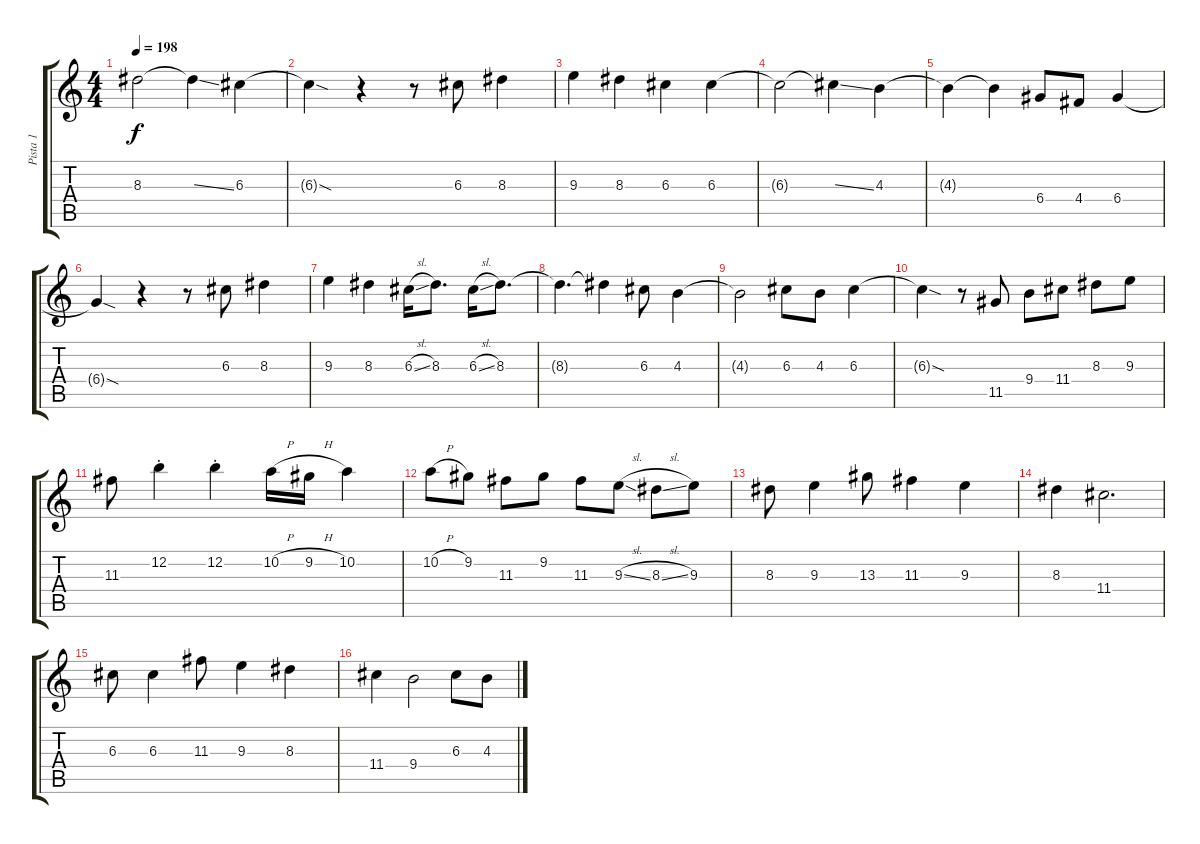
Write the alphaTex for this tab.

\track ("Pista 1" "Pista 1") {instrument distortionguitar}
\staff {score tabs}
\tuning (E4 B3 G3 D3 A2 E2) {hide}
\ts (4 4)
\tempo 198
\clef g2
\ks c
8.3{t}.2{dy f} 8.3{ss t}.4 6.3.4 |
6.3{sod t}.4 r.4 r.8 6.3.8 8.3.4 |
9.3.4 8.3.4 6.3.4 6.3.4 |
6.3{t}.2 6.3{ss t}.4 4.3.4 |
4.3{t}.4 4.3{t}.4 6.4.8 4.4.8 6.4.4 |
6.4{sod t}.4 r.4 r.8 6.3.8 8.3.4 |
9.3.4 8.3.4 6.3{sl}.16 8.3.8{d} 6.3{sl}.16 8.3.8{d} |
8.3{t}.4{d} 8.3{t}.4 6.3.8 4.3.4 |
4.3{t}.2 6.3.8 4.3.8 6.3.4 |
6.3{sod t}.4 r.8 11.5.8 9.4.8 11.4.8 8.3.8 9.3.8 |
11.3.8 12.2{st}.4 12.2{st}.4 10.2{h}.16 9.2{h}.16 10.2.4 |
10.2{h}.8 9.2.8 11.3.8 9.2.8 11.3.8 9.3{sl}.8 8.3{sl}.8 9.3.8 |
8.3.8 9.3.4 13.3.8 11.3.4 9.3.4 |
8.3.4 11.4.2{d} |
6.3.8 6.3.4 11.3.8 9.3.4 8.3.4 |
11.4.4 9.4.2 6.3.8 4.3.8
